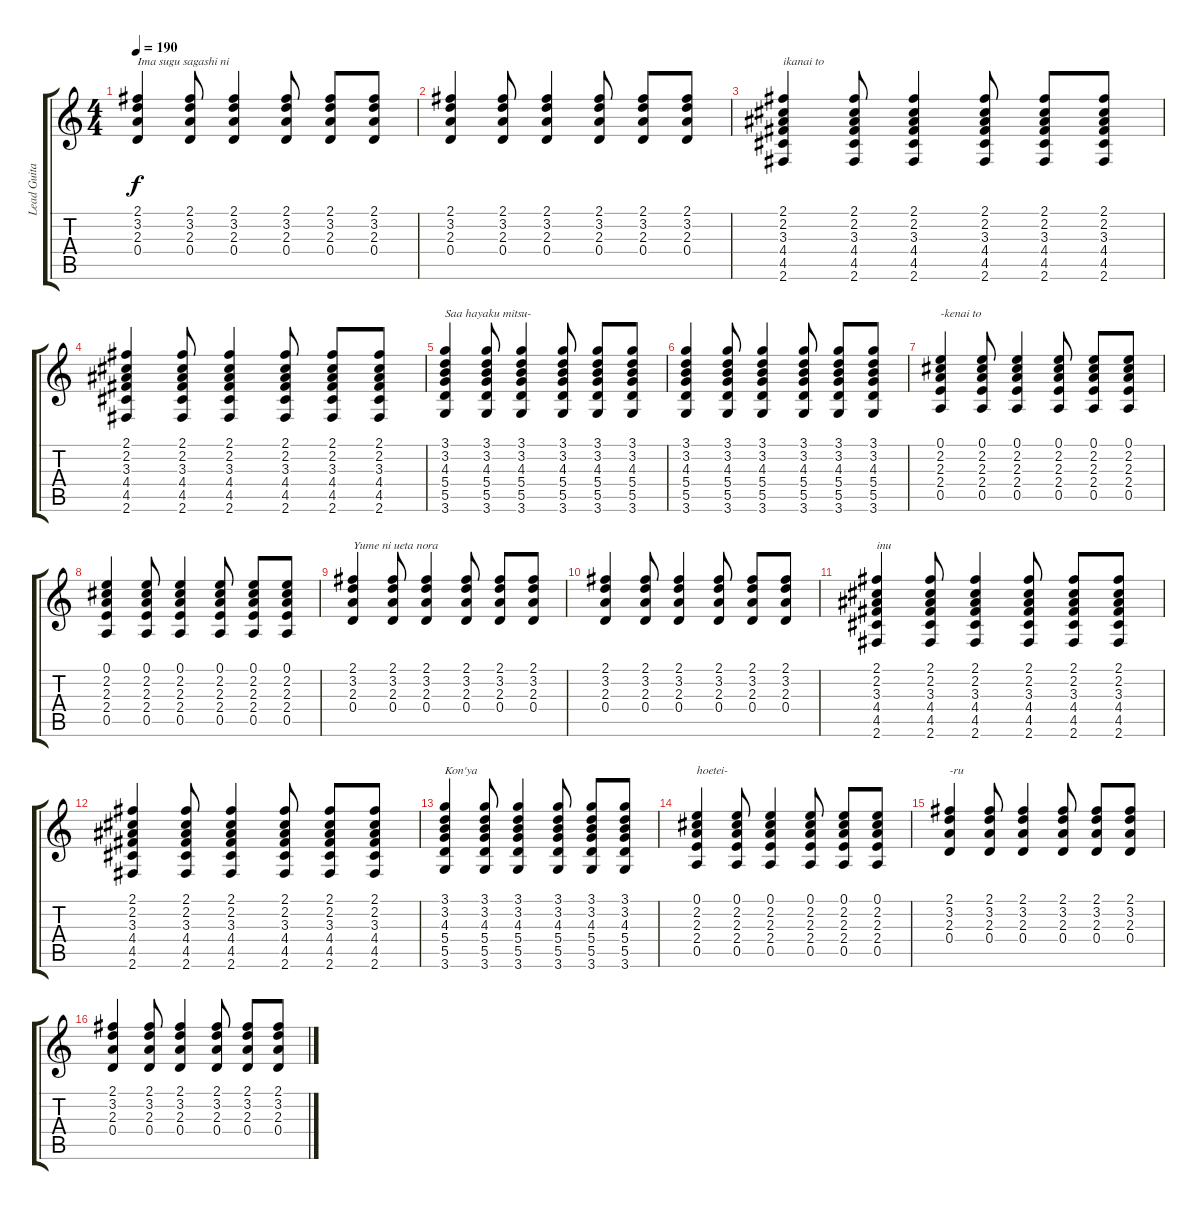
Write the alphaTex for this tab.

\track ("Lead Guitar" "Lead Guita") {instrument electricguitarclean}
\staff {score tabs}
\tuning (E4 B3 G3 D3 A2 E2) {hide}
\ts (4 4)
\tempo 190
\clef g2
\ks c
(2.1 3.2 2.3 0.4).4{txt "Ima sugu sagashi ni " dy f} (2.1 3.2 2.3 0.4).8 (2.1 3.2 2.3 0.4).4 (2.1 3.2 2.3 0.4).8 (2.1 3.2 2.3 0.4).8 (2.1 3.2 2.3 0.4).8 |
(2.1 3.2 2.3 0.4).4 (2.1 3.2 2.3 0.4).8 (2.1 3.2 2.3 0.4).4 (2.1 3.2 2.3 0.4).8 (2.1 3.2 2.3 0.4).8 (2.1 3.2 2.3 0.4).8 |
(2.1 2.2 3.3 4.4 4.5 2.6).4{txt "ikanai to"} (2.1 2.2 3.3 4.4 4.5 2.6).8 (2.1 2.2 3.3 4.4 4.5 2.6).4 (2.1 2.2 3.3 4.4 4.5 2.6).8 (2.1 2.2 3.3 4.4 4.5 2.6).8 (2.1 2.2 3.3 4.4 4.5 2.6).8 |
(2.1 2.2 3.3 4.4 4.5 2.6).4 (2.1 2.2 3.3 4.4 4.5 2.6).8 (2.1 2.2 3.3 4.4 4.5 2.6).4 (2.1 2.2 3.3 4.4 4.5 2.6).8 (2.1 2.2 3.3 4.4 4.5 2.6).8 (2.1 2.2 3.3 4.4 4.5 2.6).8 |
(3.1 3.2 4.3 5.4 5.5 3.6).4{txt "Saa hayaku mitsu-"} (3.1 3.2 4.3 5.4 5.5 3.6).8 (3.1 3.2 4.3 5.4 5.5 3.6).4 (3.1 3.2 4.3 5.4 5.5 3.6).8 (3.1 3.2 4.3 5.4 5.5 3.6).8 (3.1 3.2 4.3 5.4 5.5 3.6).8 |
(3.1 3.2 4.3 5.4 5.5 3.6).4 (3.1 3.2 4.3 5.4 5.5 3.6).8 (3.1 3.2 4.3 5.4 5.5 3.6).4 (3.1 3.2 4.3 5.4 5.5 3.6).8 (3.1 3.2 4.3 5.4 5.5 3.6).8 (3.1 3.2 4.3 5.4 5.5 3.6).8 |
(0.1 2.2 2.3 2.4 0.5).4{txt "-kenai to"} (0.1 2.2 2.3 2.4 0.5).8 (0.1 2.2 2.3 2.4 0.5).4 (0.1 2.2 2.3 2.4 0.5).8 (0.1 2.2 2.3 2.4 0.5).8 (0.1 2.2 2.3 2.4 0.5).8 |
(0.1 2.2 2.3 2.4 0.5).4 (0.1 2.2 2.3 2.4 0.5).8 (0.1 2.2 2.3 2.4 0.5).4 (0.1 2.2 2.3 2.4 0.5).8 (0.1 2.2 2.3 2.4 0.5).8 (0.1 2.2 2.3 2.4 0.5).8 |
(2.1 3.2 2.3 0.4).4{txt "Yume ni ueta nora "} (2.1 3.2 2.3 0.4).8 (2.1 3.2 2.3 0.4).4 (2.1 3.2 2.3 0.4).8 (2.1 3.2 2.3 0.4).8 (2.1 3.2 2.3 0.4).8 |
(2.1 3.2 2.3 0.4).4 (2.1 3.2 2.3 0.4).8 (2.1 3.2 2.3 0.4).4 (2.1 3.2 2.3 0.4).8 (2.1 3.2 2.3 0.4).8 (2.1 3.2 2.3 0.4).8 |
(2.1 2.2 3.3 4.4 4.5 2.6).4{txt "inu"} (2.1 2.2 3.3 4.4 4.5 2.6).8 (2.1 2.2 3.3 4.4 4.5 2.6).4 (2.1 2.2 3.3 4.4 4.5 2.6).8 (2.1 2.2 3.3 4.4 4.5 2.6).8 (2.1 2.2 3.3 4.4 4.5 2.6).8 |
(2.1 2.2 3.3 4.4 4.5 2.6).4 (2.1 2.2 3.3 4.4 4.5 2.6).8 (2.1 2.2 3.3 4.4 4.5 2.6).4 (2.1 2.2 3.3 4.4 4.5 2.6).8 (2.1 2.2 3.3 4.4 4.5 2.6).8 (2.1 2.2 3.3 4.4 4.5 2.6).8 |
(3.1 3.2 4.3 5.4 5.5 3.6).4{txt "Kon'ya "} (3.1 3.2 4.3 5.4 5.5 3.6).8 (3.1 3.2 4.3 5.4 5.5 3.6).4 (3.1 3.2 4.3 5.4 5.5 3.6).8 (3.1 3.2 4.3 5.4 5.5 3.6).8 (3.1 3.2 4.3 5.4 5.5 3.6).8 |
(0.1 2.2 2.3 2.4 0.5).4{txt "hoetei-"} (0.1 2.2 2.3 2.4 0.5).8 (0.1 2.2 2.3 2.4 0.5).4 (0.1 2.2 2.3 2.4 0.5).8 (0.1 2.2 2.3 2.4 0.5).8 (0.1 2.2 2.3 2.4 0.5).8 |
(2.1 3.2 2.3 0.4).4{txt "-ru"} (2.1 3.2 2.3 0.4).8 (2.1 3.2 2.3 0.4).4 (2.1 3.2 2.3 0.4).8 (2.1 3.2 2.3 0.4).8 (2.1 3.2 2.3 0.4).8 |
(2.1 3.2 2.3 0.4).4 (2.1 3.2 2.3 0.4).8 (2.1 3.2 2.3 0.4).4 (2.1 3.2 2.3 0.4).8 (2.1 3.2 2.3 0.4).8 (2.1 3.2 2.3 0.4).8
